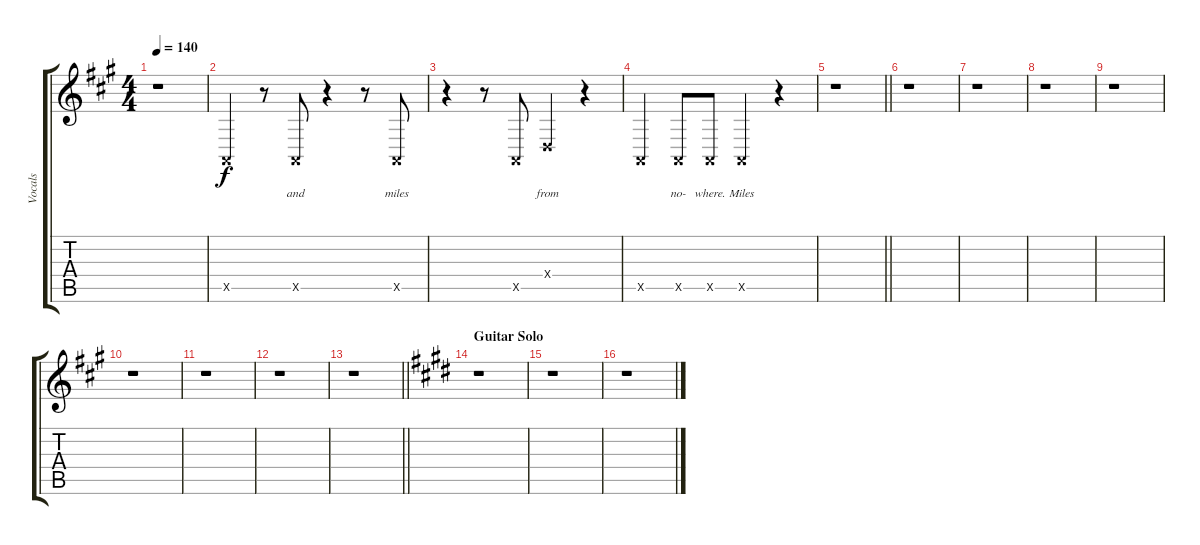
\track ("Vocals" "Vocals") {instrument lead6voice}
\staff {score tabs}
\tuning (E4 B3 G3 D3 A2 E2) {hide}
\ts (4 4)
\tempo 140
\clef g2
\ks a
r.1{dy f} |
0.5{x}.4{lyrics (0 "") lyrics (1 "") lyrics (2 "") lyrics (3 "") lyrics (4 "")} r.8 0.5{x}.8{lyrics (0 "and") lyrics (1 "") lyrics (2 "") lyrics (3 "") lyrics (4 "")} r.4 r.8 0.5{x}.8{lyrics (0 "miles") lyrics (1 "") lyrics (2 "") lyrics (3 "") lyrics (4 "")} |
r.4 r.8 0.5{x}.8{lyrics (0 "") lyrics (1 "") lyrics (2 "") lyrics (3 "") lyrics (4 "")} 0.4{x}.4{lyrics (0 "from") lyrics (1 "") lyrics (2 "") lyrics (3 "") lyrics (4 "")} r.4 |
0.5{x}.4{lyrics (0 "") lyrics (1 "") lyrics (2 "") lyrics (3 "") lyrics (4 "")} 0.5{x}.8{lyrics (0 "no-") lyrics (1 "") lyrics (2 "") lyrics (3 "") lyrics (4 "")} 0.5{x}.8{lyrics (0 "where.") lyrics (1 "") lyrics (2 "") lyrics (3 "") lyrics (4 "")} 0.5{x}.4{lyrics (0 "Miles") lyrics (1 "") lyrics (2 "") lyrics (3 "") lyrics (4 "")} r.4 |
\barLineRight lightlight
r.1 |
r.1 |
r.1 |
r.1 |
r.1 |
r.1 |
r.1 |
r.1 |
\barLineRight lightlight
r.1 |
\section ("" "Guitar Solo")
\ks e
r.1 |
r.1 |
r.1
